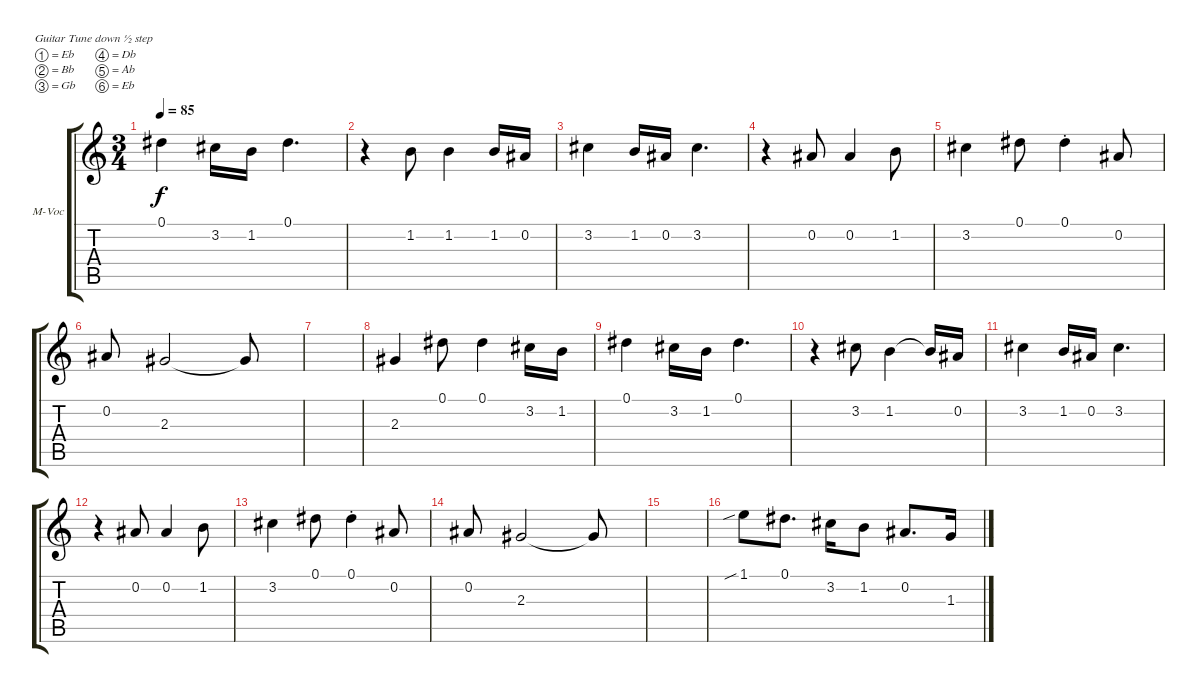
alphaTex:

\defaultSystemsLayout 4
\bracketExtendMode groupsimilarinstruments
\firstSystemTrackNameOrientation horizontal
\otherSystemsTrackNameOrientation horizontal
\track ("Main Vocal" "M-Voc") {instrument acousticguitarsteel}
\staff {score tabs}
\tuning (Eb4 Bb3 Gb3 Db3 Ab2 Eb2)
\ts (3 4)
\tempo 85
\clef g2
\ks c
0.1.4{dy f} 3.2.16 1.2.16 0.1.4{d} |
r.4 1.2.8 1.2.4 1.2.16 0.2.16 |
3.2.4 1.2.16 0.2.16 3.2.4{d} |
r.4 0.2.8 0.2.4 1.2.8 |
3.2.4 0.1.8 0.1{st}.4 0.2.8 |
0.2.8 2.3.2 2.3{t}.8 |
|
2.3.4 0.1.8 0.1.4 3.2.16 1.2.16 |
0.1.4 3.2.16 1.2.16 0.1.4{d} |
r.4 3.2.8 1.2.4 1.2{t}.16 0.2.16 |
3.2.4 1.2.16 0.2.16 3.2.4{d} |
r.4 0.2.8 0.2.4 1.2.8 |
3.2.4 0.1.8 0.1{st}.4 0.2.8 |
0.2.8 2.3.2 2.3{t}.8 |
|
1.1{sib}.8 0.1.8{d} 3.2.16 1.2.8 0.2.8{d} 1.3.16
